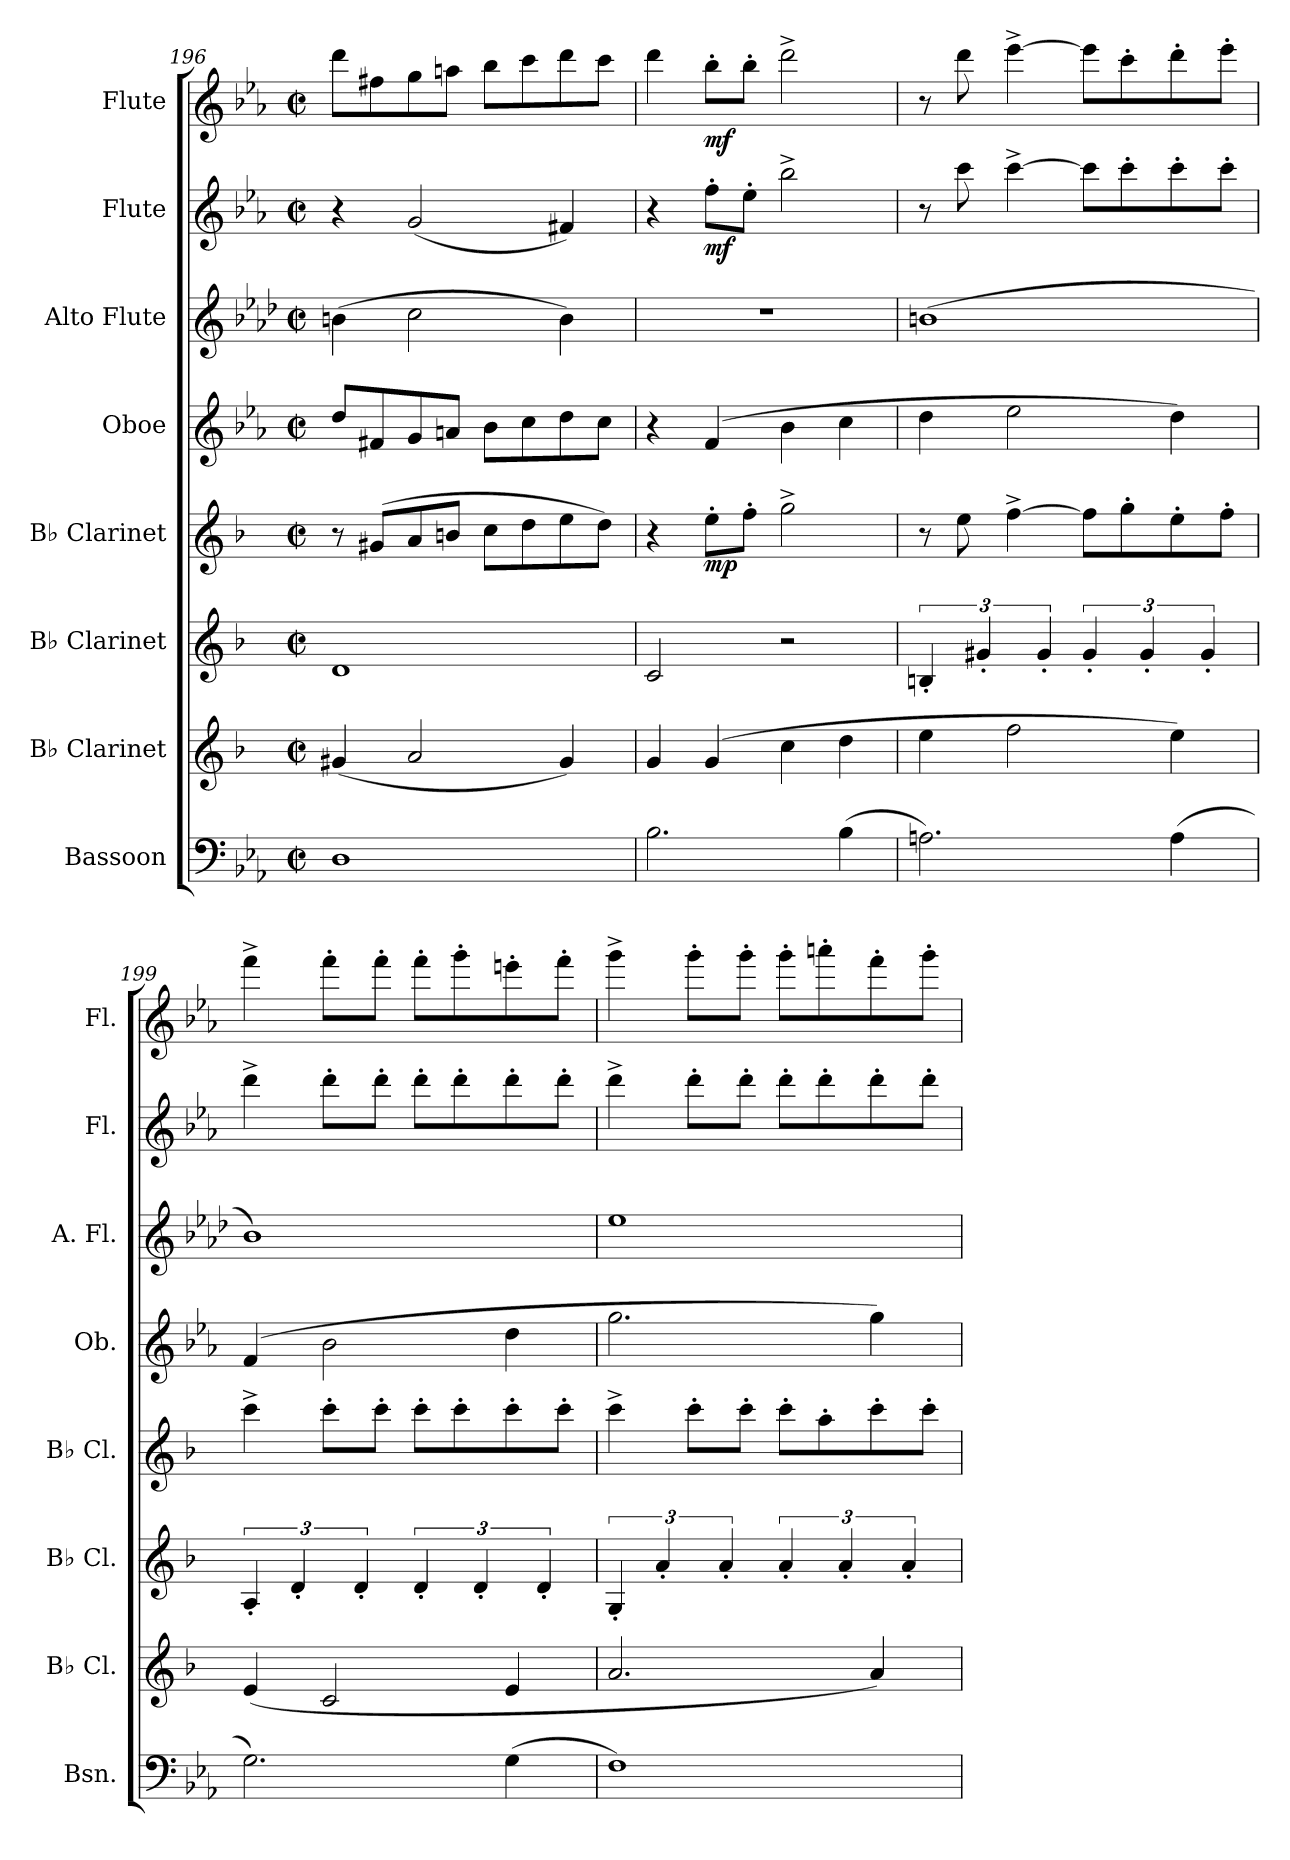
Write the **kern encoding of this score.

**kern	**kern	**kern	**kern	**dynam	**kern	**kern	**kern	**dynam	**kern	**dynam
*part8	*part7	*part6	*part5	*part5	*part4	*part3	*part2	*part2	*part1	*part1
*staff8	*staff7	*staff6	*staff5	*staff5	*staff4	*staff3	*staff2	*staff2	*staff1	*staff1
*I"Bassoon	*I"B♭ Clarinet	*I"B♭ Clarinet	*I"B♭ Clarinet	*	*I"Oboe	*I"Alto Flute	*I"Flute	*	*I"Flute	*
*I'Bsn.	*I'B♭ Cl.	*I'B♭ Cl.	*I'B♭ Cl.	*	*I'Ob.	*I'A. Fl.	*I'Fl.	*	*I'Fl.	*
*clefF4	*clefG2	*clefG2	*clefG2	*	*clefG2	*clefG2	*clefG2	*	*clefG2	*
*	*ITrd1c2	*ITrd1c2	*ITrd1c2	*	*	*ITrd3c5	*	*	*	*
*k[b-e-a-]	*k[b-e-a-]	*k[b-e-a-]	*k[b-e-a-]	*	*k[b-e-a-]	*k[b-e-a-]	*k[b-e-a-]	*	*k[b-e-a-]	*
*M2/2	*M2/2	*M2/2	*M2/2	*	*M2/2	*M2/2	*M2/2	*	*M2/2	*
*met(c|)	*met(c|)	*met(c|)	*met(c|)	*	*met(c|)	*met(c|)	*met(c|)	*	*met(c|)	*
=196	=196	=196	=196	=196	=196	=196	=196	=196	=196	=196
1D	(<4f#X/	1c	8r	.	8dd/L	(>4f#X\	4r	.	8ddd\L	.
.	.	.	(>8f#X/L	.	8f#X/	.	.	.	8ff#X\	.
.	2g/	.	8g/	.	8g/	2g\	(<2g/	.	8gg\	.
.	.	.	8an/J	.	8an/J	.	.	.	8aan\J	.
.	.	.	8b-\L	.	8b-\L	.	.	.	8bb-\L	.
.	.	.	8cc\	.	8cc\	.	.	.	8ccc\	.
.	4f#/)	.	8dd\	.	8dd\	4f#\)	4f#X/)	.	8ddd\	.
.	.	.	8cc\J)	.	8cc\J	.	.	.	8ccc\J	.
=197	=197	=197	=197	=197	=197	=197	=197	=197	=197	=197
2.B-\	4f/	2B-/	4r	.	4r	1r	4r	.	4ddd\	.
!	!	!	!	!LO:DY:b	!	!	!	!LO:DY:b	!	!LO:DY:b
.	(>4f/	.	8dd'\L	mp	(>4f/	.	8ff'\L	mf	8bb-'\L	mf
.	.	.	8ee-'\J	.	.	.	8ee-'\J	.	8bb-'\J	.
.	4b-\	2r	2ff^\	.	4b-\	.	2bb-^\	.	2ddd^\	.
(>4B-\	4cc\	.	.	.	4cc\	.	.	.	.	.
=198	=198	=198	=198	=198	=198	=198	=198	=198	=198	=198
2.An\)	4dd\	6An'/	8r	.	4dd\	(>1f#X	8r	.	8r	.
.	.	.	8dd\	.	.	.	8ccc\	.	8ddd\	.
.	.	6f#X'/	.	.	.	.	.	.	.	.
.	2ee-\	.	[4ee-^\	.	2ee-\	.	[4ccc^\	.	[4eee-^\	.
.	.	6f#'/	.	.	.	.	.	.	.	.
.	.	6f#'/	8ee-\L]	.	.	.	8ccc\L]	.	8eee-\L]	.
.	.	.	8ff'\	.	.	.	8ccc'\	.	8ccc'\	.
.	.	6f#'/	.	.	.	.	.	.	.	.
(>4A\	4dd\)	.	8dd'\	.	4dd\)	.	8ccc'\	.	8ddd'\	.
.	.	6f#'/	.	.	.	.	.	.	.	.
.	.	.	8ee-'\J	.	.	.	8ccc'\J	.	8eee-'\J	.
!!LO:LB:g=z
=199	=199	=199	=199	=199	=199	=199	=199	=199	=199	=199
2.G\)	(>4d/	6G'/	4bb-^\	.	(>4f/	1f)	4ddd^\	.	4fff^\	.
.	.	6c'/	.	.	.	.	.	.	.	.
.	2B-/	.	8bb-'\L	.	2b-\	.	8ddd'\L	.	8fff'\L	.
.	.	6c'/	.	.	.	.	.	.	.	.
.	.	.	8bb-'\J	.	.	.	8ddd'\J	.	8fff'\J	.
.	.	6c'/	8bb-'\L	.	.	.	8ddd'\L	.	8fff'\L	.
.	.	.	8bb-'\	.	.	.	8ddd'\	.	8ggg'\	.
.	.	6c'/	.	.	.	.	.	.	.	.
(>4G\	4d/	.	8bb-'\	.	4dd\	.	8ddd'\	.	8eeen'\	.
.	.	6c'/	.	.	.	.	.	.	.	.
.	.	.	8bb-'\J	.	.	.	8ddd'\J	.	8fff'\J	.
=200	=200	=200	=200	=200	=200	=200	=200	=200	=200	=200
1F)	2.g/	6F'/	4bb-^\	.	2.gg\	1b-	4ddd^\	.	4ggg^\	.
.	.	6g'/	.	.	.	.	.	.	.	.
.	.	.	8bb-'\L	.	.	.	8ddd'\L	.	8ggg'\L	.
.	.	6g'/	.	.	.	.	.	.	.	.
.	.	.	8bb-'\J	.	.	.	8ddd'\J	.	8ggg'\J	.
.	.	6g'/	8bb-'\L	.	.	.	8ddd'\L	.	8ggg'\L	.
.	.	.	8gg'\	.	.	.	8ddd'\	.	8aaan'\	.
.	.	6g'/	.	.	.	.	.	.	.	.
.	4g/)	.	8bb-'\	.	4gg\)	.	8ddd'\	.	8fff'\	.
.	.	6g'/	.	.	.	.	.	.	.	.
.	.	.	8bb-'\J	.	.	.	8ddd'\J	.	8ggg'\J	.
=	=	=	=	=	=	=	=	=	=	=
*-	*-	*-	*-	*-	*-	*-	*-	*-	*-	*-
